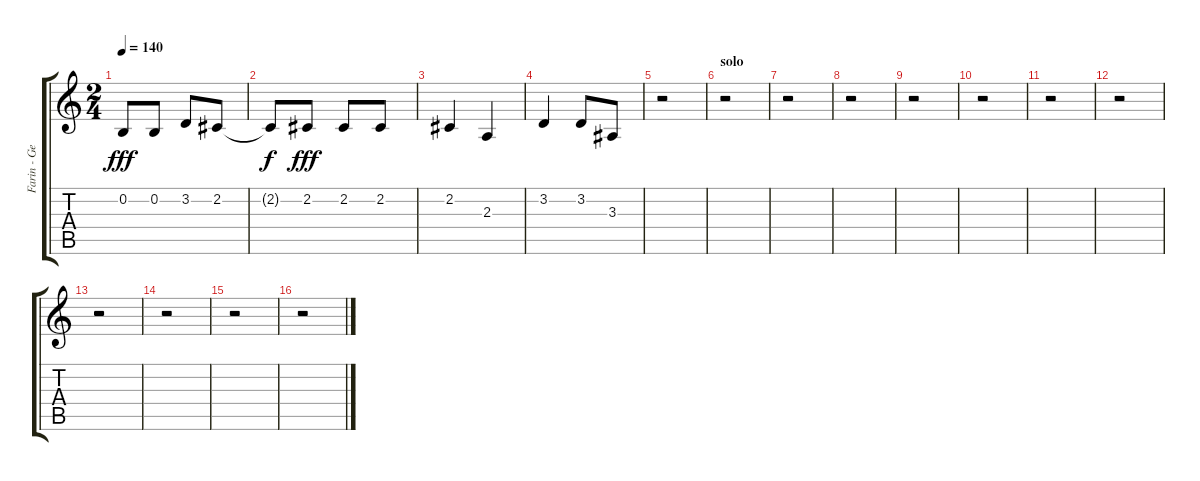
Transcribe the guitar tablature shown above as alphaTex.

\track ("Farin - Gesang" "Farin - Ge") {instrument tenorsax}
\staff {score tabs}
\tuning (E4 B3 G3 D3 A2 E2) {hide}
\ts (2 4)
\tempo 140
\clef g2
\ks c
0.2.8{dy fff} 0.2.8 3.2.8 2.2.8 |
2.2{t}.8{dy f} 2.2.8{dy fff} 2.2.8 2.2.8 |
2.2.4 2.3.4 |
3.2.4 3.2.8 3.3.8 |
r.2 |
\section ("" "solo")
r.2 |
r.2 |
r.2 |
r.2 |
r.2 |
r.2 |
r.2 |
r.2 |
r.2 |
r.2 |
r.2
